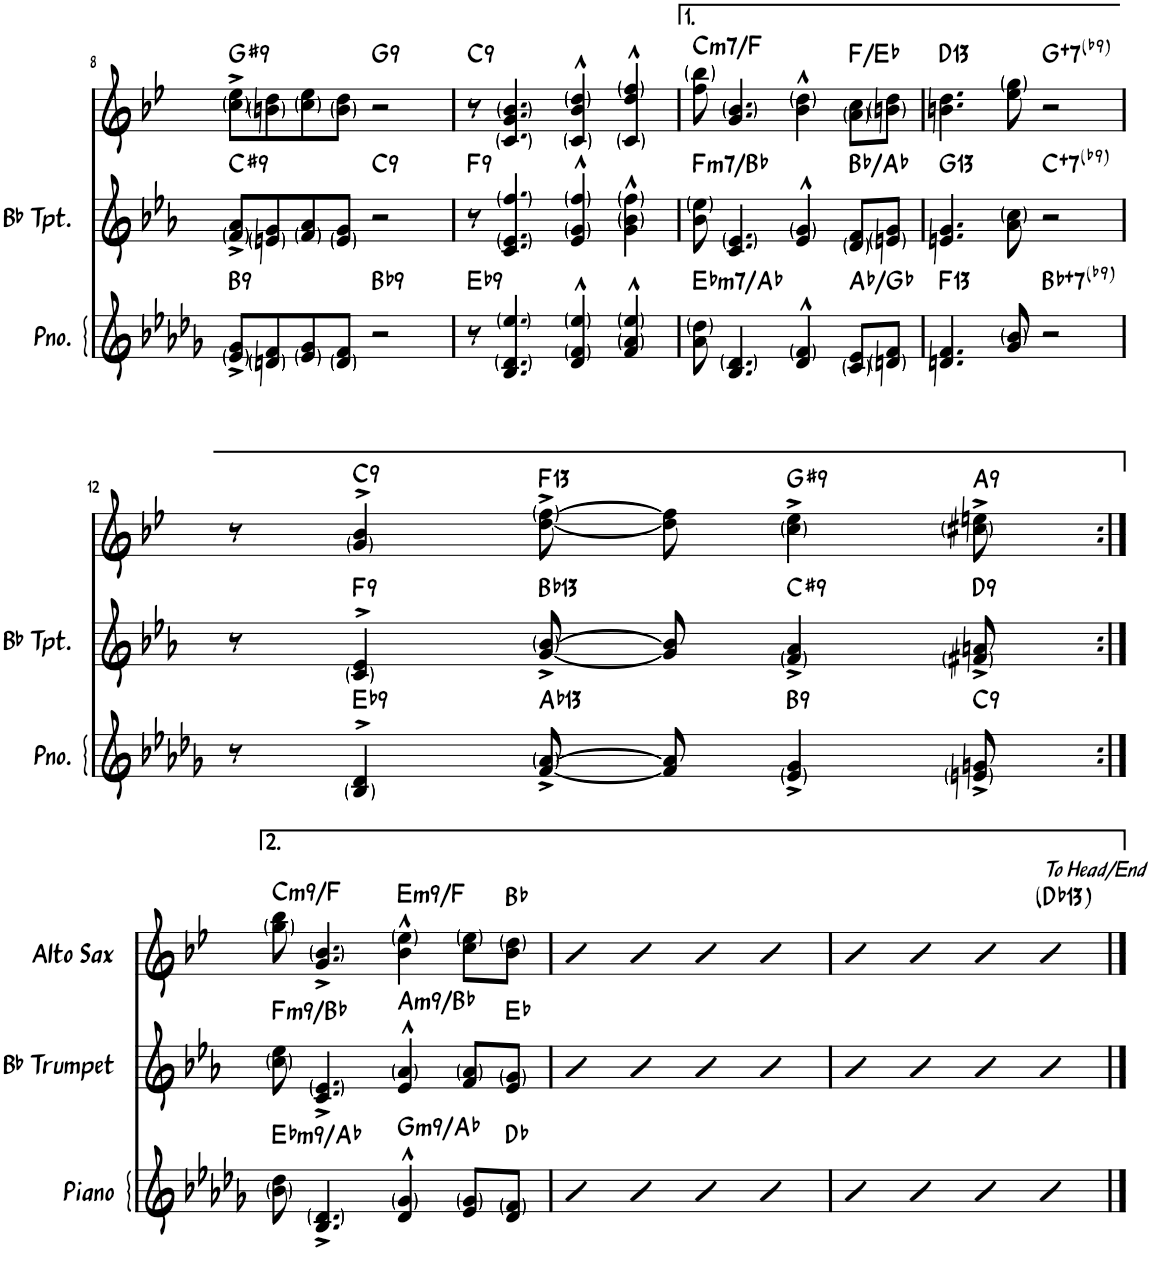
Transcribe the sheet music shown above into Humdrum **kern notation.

**kern	**harte	**kern	**harte	**kern	**harte
*part3	*part3	*part2	*part2	*part1	*part1
*staff3	*	*staff2	*	*staff1	*
*I"Piano	*	*I"Bb Trumpet	*	*I"Alto Sax	*
*I'Pno.	*	*I'Bb Tpt.	*	*I'Sax	*
!!LO:PB:g=z
*clefG2	*	*clefG2	*	*clefG2	*
*	*	*Trd1c2	*	*Trd5c9	*
*k[b-e-a-d-g-]	*	*k[b-e-a-]	*	*k[b-e-]	*
*M4/4	*	*M4/4	*	*M4/4	*
=8	=8	=8	=8	=8	=8
!	!LO:H:kt=9	!	!LO:H:kt=9	!	!LO:H:kt=9
8e-/^ 8g-/^L	B:9	8f/^ 8a-/^L	C#:9	8cc\^ 8ee-\^L	G#:9
8dn/ 8f/	.	8en/ 8g/	.	8bn\ 8dd\	.
8e-/ 8g-/	.	8f/ 8a-/	.	8cc\ 8ee-\	.
8d/ 8f/J	.	8e/ 8g/J	.	8b\ 8dd\J	.
!	!LO:H:kt=9	!	!LO:H:kt=9	!	!LO:H:kt=9
2r	Bb:9	2r	C:9	2r	G:9
=9	=9	=9	=9	=9	=9
!	!LO:H:kt=9	!	!LO:H:kt=9	!	!LO:H:kt=9
8r	Eb:9	8r	F:9	8r	C:9
4.B-/ 4.d-/ 4.ee-/	.	4.c/ 4.e-/ 4.ff/	.	4.c/ 4.g/ 4.b-/	.
4d-/^^ 4f/^^ 4ee-/^^	.	4e-/^^ 4g/^^ 4ff/^^	.	4c/^^ 4b-/^^ 4dd/^^	.
4f/^^ 4a-/^^ 4ee-/^^	.	4g\^^ 4b-\^^ 4ff\^^	.	4c/^^ 4dd/^^ 4ff/^^	.
=10	=10	=10	=10	=10	=10
!	!LO:H:kt=m7	!	!LO:H:kt=m7	!	!LO:H:kt=m7
8a-\ 8dd-\	Eb:min7/4	8b-\ 8ee-\	F:min7/4	8ff\ 8bb-\	C:min7/4
4.B-/ 4.d-/	.	4.c/ 4.e-/	.	4.g/ 4.b-/	.
4d-/^^ 4f/^^	.	4e-/^^ 4g/^^	.	4b-\^^ 4dd\^^	.
8c/ 8e-/L	Ab:maj/b7	8d/ 8f/L	Bb:maj/b7	8a\ 8cc\L	F:maj/b7
8dn/ 8f/J	.	8en/ 8g/J	.	8bn\ 8dd\J	.
=11	=11	=11	=11	=11	=11
!	!LO:H:kt=13	!	!LO:H:kt=13	!	!LO:H:kt=13
4.dn/ 4.f/	F:9(11,13)	4.en/ 4.g/	G:9(11,13)	4.bn\ 4.dd\	D:9(11,13)
8g-/ 8b-/	.	8a-\ 8cc\	.	8ee-\ 8gg\	.
!	!LO:H:kt=7	!	!LO:H:kt=7	!	!LO:H:kt=7
2r	Bb:aug(b7,b9)	2r	C:aug(b7,b9)	2r	G:aug(b7,b9)
!!LO:LB:g=z
=12	=12	=12	=12	=12	=12
8r	.	8r	.	8r	.
!	!LO:H:kt=9	!	!LO:H:kt=9	!	!LO:H:kt=9
4B-/^> 4d-/^>	Eb:9	4c/^> 4e-/^>	F:9	4g/^> 4b-/^>	C:9
!	!LO:H:kt=13	!	!LO:H:kt=13	!	!LO:H:kt=13
[8f/^ [8a-/^	Ab:9(11,13)	[8g/^ [8b-/^	Bb:9(11,13)	[8dd\^ [8ff\^	F:9(11,13)
8f/] 8a-/]	.	8g/] 8b-/]	.	8dd\] 8ff\]	.
!	!LO:H:kt=9	!	!LO:H:kt=9	!	!LO:H:kt=9
4e-/^ 4g-/^	B:9	4f/^ 4a-/^	C#:9	4cc\^ 4ee-\^	G#:9
!	!LO:H:kt=9	!	!LO:H:kt=9	!	!LO:H:kt=9
8en/^ 8gn/^	C:9	8f#X/^ 8an/^	D:9	8cc#X\^ 8een\^	A:9
!!LO:LB:g=z
=1:|!	=1:|!	=1:|!	=1:|!	=1:|!	=1:|!
!	!LO:H:kt=m9	!	!LO:H:kt=m9	!	!LO:H:kt=m9
8b-\ 8dd-\	Eb:min9/4	8cc\ 8ee-\	F:min9/4	8gg\ 8bb-\	C:min9/4
4.B-/^ 4.d-/^	.	4.c/^ 4.e-/^	.	4.g/^ 4.b-/^	.
!	!LO:H:kt=m9	!	!LO:H:kt=m9	!	!LO:H:kt=m9
4d-/^^ 4g-/^^	G:min9/b2	4e-/^^ 4a-/^^	A:min9/b2	4b-\^^ 4ee-\^^	E:min9/b2
8e-/ 8g-/L	.	8f/ 8a-/L	.	8cc\ 8ee-\L	.
8d-/ 8f/J	Db:maj	8e-/ 8g/J	Eb:maj	8b-\ 8dd\J	Bb:maj
=2	=2	=2	=2	=2	=2
4b-	.	4cc	.	4gg	.
4b-	.	4cc	.	4gg	.
4b-	.	4cc	.	4gg	.
4b-	.	4cc	.	4gg	.
=3	=3	=3	=3	=3	=3
4b-	.	4cc	.	4gg	.
4b-	.	4cc	.	4gg	.
4b-	.	4cc	.	4gg	.
!	!	!	!	!LO:TX:a:i:t=To Head/End	!LO:H:kt=13
4b-	.	4cc	.	4gg	Db:9(11,13)
==	==	==	==	==	==
*-	*-	*-	*-	*-	*-
